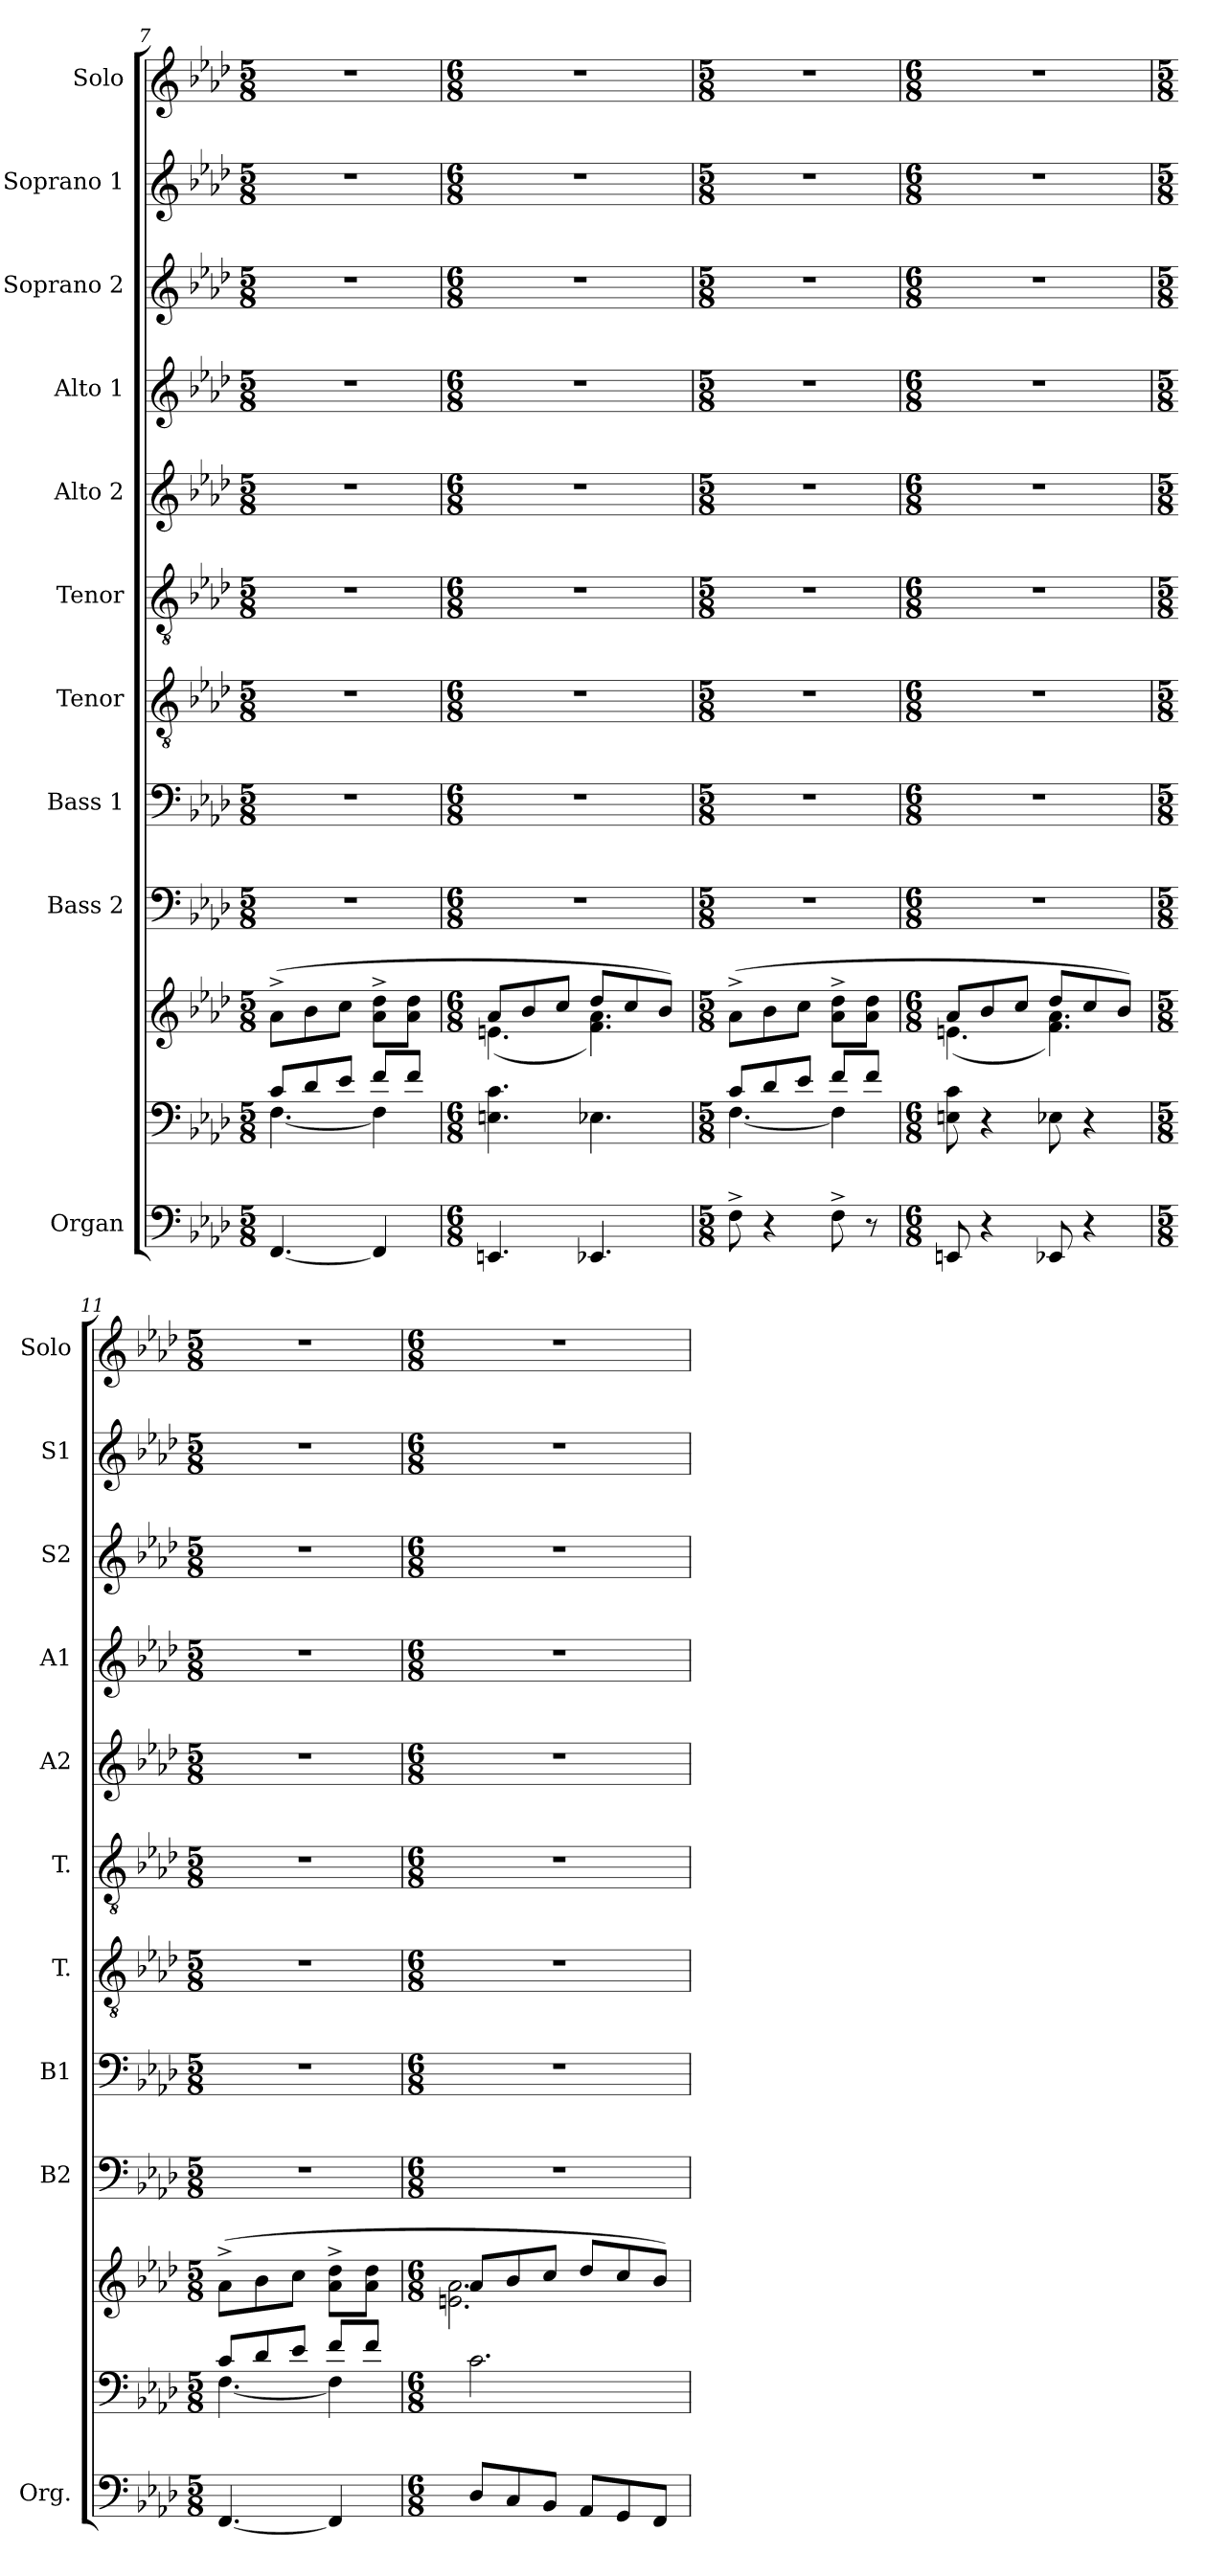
**kern	**kern	**kern	**kern	**kern	**kern	**kern	**kern	**kern	**kern	**kern	**kern
*part10	*part10	*part10	*part9	*part8	*part7	*part6	*part5	*part4	*part3	*part2	*part1
*staff12	*staff11	*staff10	*staff9	*staff8	*staff7	*staff6	*staff5	*staff4	*staff3	*staff2	*staff1
*I"Organ	*	*	*I"Bass 2	*I"Bass 1	*I"Tenor	*I"Tenor	*I"Alto 2	*I"Alto 1	*I"Soprano 2	*I"Soprano 1	*I"Solo
*I'Org.	*	*	*I'B2	*I'B1	*I'T.	*I'T.	*I'A2	*I'A1	*I'S2	*I'S1	*I'Solo
*clefF4	*clefF4	*clefG2	*clefF4	*clefF4	*clefGv2	*clefGv2	*clefG2	*clefG2	*clefG2	*clefG2	*clefG2
*k[b-e-a-d-]	*k[b-e-a-d-]	*k[b-e-a-d-]	*k[b-e-a-d-]	*k[b-e-a-d-]	*k[b-e-a-d-]	*k[b-e-a-d-]	*k[b-e-a-d-]	*k[b-e-a-d-]	*k[b-e-a-d-]	*k[b-e-a-d-]	*k[b-e-a-d-]
*M5/8	*M5/8	*M5/8	*M5/8	*M5/8	*M5/8	*M5/8	*M5/8	*M5/8	*M5/8	*M5/8	*M5/8
=7	=7	=7	=7	=7	=7	=7	=7	=7	=7	=7	=7
*	*^	*	*	*	*	*	*	*	*	*	*
[4.FF/	8c/L	[4.F\	(>8a-^\L	8%5r	8%5r	8%5r	8%5r	8%5r	8%5r	8%5r	8%5r	8%5r
.	8d-/	.	8b-\	.	.	.	.	.	.	.	.	.
.	8e-/J	.	8cc\J	.	.	.	.	.	.	.	.	.
4FF/]	8f/L	4F\]	8a-\^ 8dd-\^L	.	.	.	.	.	.	.	.	.
.	8f/J	.	8a-\ 8dd-\J	.	.	.	.	.	.	.	.	.
*	*v	*v	*	*	*	*	*	*	*	*	*	*
=8	=8	=8	=8	=8	=8	=8	=8	=8	=8	=8	=8
*M6/8	*M6/8	*M6/8	*M6/8	*M6/8	*M6/8	*M6/8	*M6/8	*M6/8	*M6/8	*M6/8	*M6/8
*	*	*^	*	*	*	*	*	*	*	*	*
4.EEn/	4.En\ 4.c\	8a-/L	(<4.en\	2.r	2.r	2.r	2.r	2.r	2.r	2.r	2.r	2.r
.	.	8b-/	.	.	.	.	.	.	.	.	.	.
.	.	8cc/J	.	.	.	.	.	.	.	.	.	.
4.EE-X/	4.E-X\	8dd-/L	4.f\ 4.a-\)	.	.	.	.	.	.	.	.	.
.	.	8cc/	.	.	.	.	.	.	.	.	.	.
.	.	8b-/J)	.	.	.	.	.	.	.	.	.	.
*	*	*v	*v	*	*	*	*	*	*	*	*	*
=9	=9	=9	=9	=9	=9	=9	=9	=9	=9	=9	=9
*M5/8	*M5/8	*M5/8	*M5/8	*M5/8	*M5/8	*M5/8	*M5/8	*M5/8	*M5/8	*M5/8	*M5/8
*	*^	*	*	*	*	*	*	*	*	*	*
8F^\	8c/L	[4.F\	(>8a-^\L	8%5r	8%5r	8%5r	8%5r	8%5r	8%5r	8%5r	8%5r	8%5r
4r	8d-/	.	8b-\	.	.	.	.	.	.	.	.	.
.	8e-/J	.	8cc\J	.	.	.	.	.	.	.	.	.
8F^\	8f/L	4F\]	8a-\^ 8dd-\^L	.	.	.	.	.	.	.	.	.
8r	8f/J	.	8a-\ 8dd-\J	.	.	.	.	.	.	.	.	.
*	*v	*v	*	*	*	*	*	*	*	*	*	*
=10	=10	=10	=10	=10	=10	=10	=10	=10	=10	=10	=10
*M6/8	*M6/8	*M6/8	*M6/8	*M6/8	*M6/8	*M6/8	*M6/8	*M6/8	*M6/8	*M6/8	*M6/8
*	*	*^	*	*	*	*	*	*	*	*	*
8EEn/	8En\ 8c\	8a-/L	(<4.en\	2.r	2.r	2.r	2.r	2.r	2.r	2.r	2.r	2.r
4r	4r	8b-/	.	.	.	.	.	.	.	.	.	.
.	.	8cc/J	.	.	.	.	.	.	.	.	.	.
8EE-X/	8E-X\	8dd-/L	4.f\ 4.a-\)	.	.	.	.	.	.	.	.	.
4r	4r	8cc/	.	.	.	.	.	.	.	.	.	.
.	.	8b-/J)	.	.	.	.	.	.	.	.	.	.
*	*	*v	*v	*	*	*	*	*	*	*	*	*
=11	=11	=11	=11	=11	=11	=11	=11	=11	=11	=11	=11
*M5/8	*M5/8	*M5/8	*M5/8	*M5/8	*M5/8	*M5/8	*M5/8	*M5/8	*M5/8	*M5/8	*M5/8
*	*^	*	*	*	*	*	*	*	*	*	*
[4.FF/	8c/L	[4.F\	(>8a-^\L	8%5r	8%5r	8%5r	8%5r	8%5r	8%5r	8%5r	8%5r	8%5r
.	8d-/	.	8b-\	.	.	.	.	.	.	.	.	.
.	8e-/J	.	8cc\J	.	.	.	.	.	.	.	.	.
4FF/]	8f/L	4F\]	8a-\^ 8dd-\^L	.	.	.	.	.	.	.	.	.
.	8f/J	.	8a-\ 8dd-\J	.	.	.	.	.	.	.	.	.
*	*v	*v	*	*	*	*	*	*	*	*	*	*
=12	=12	=12	=12	=12	=12	=12	=12	=12	=12	=12	=12
*M6/8	*M6/8	*M6/8	*M6/8	*M6/8	*M6/8	*M6/8	*M6/8	*M6/8	*M6/8	*M6/8	*M6/8
*	*	*^	*	*	*	*	*	*	*	*	*
8D-/L	2.c\	8a-/L	2.en\ 2.a-\	2.r	2.r	2.r	2.r	2.r	2.r	2.r	2.r	2.r
8C/	.	8b-/	.	.	.	.	.	.	.	.	.	.
8BB-/J	.	8cc/J	.	.	.	.	.	.	.	.	.	.
8AA-/L	.	8dd-/L	.	.	.	.	.	.	.	.	.	.
8GG/	.	8cc/	.	.	.	.	.	.	.	.	.	.
8FF/J	.	8b-/J)	.	.	.	.	.	.	.	.	.	.
*	*	*v	*v	*	*	*	*	*	*	*	*	*
=	=	=	=	=	=	=	=	=	=	=	=
*-	*-	*-	*-	*-	*-	*-	*-	*-	*-	*-	*-
